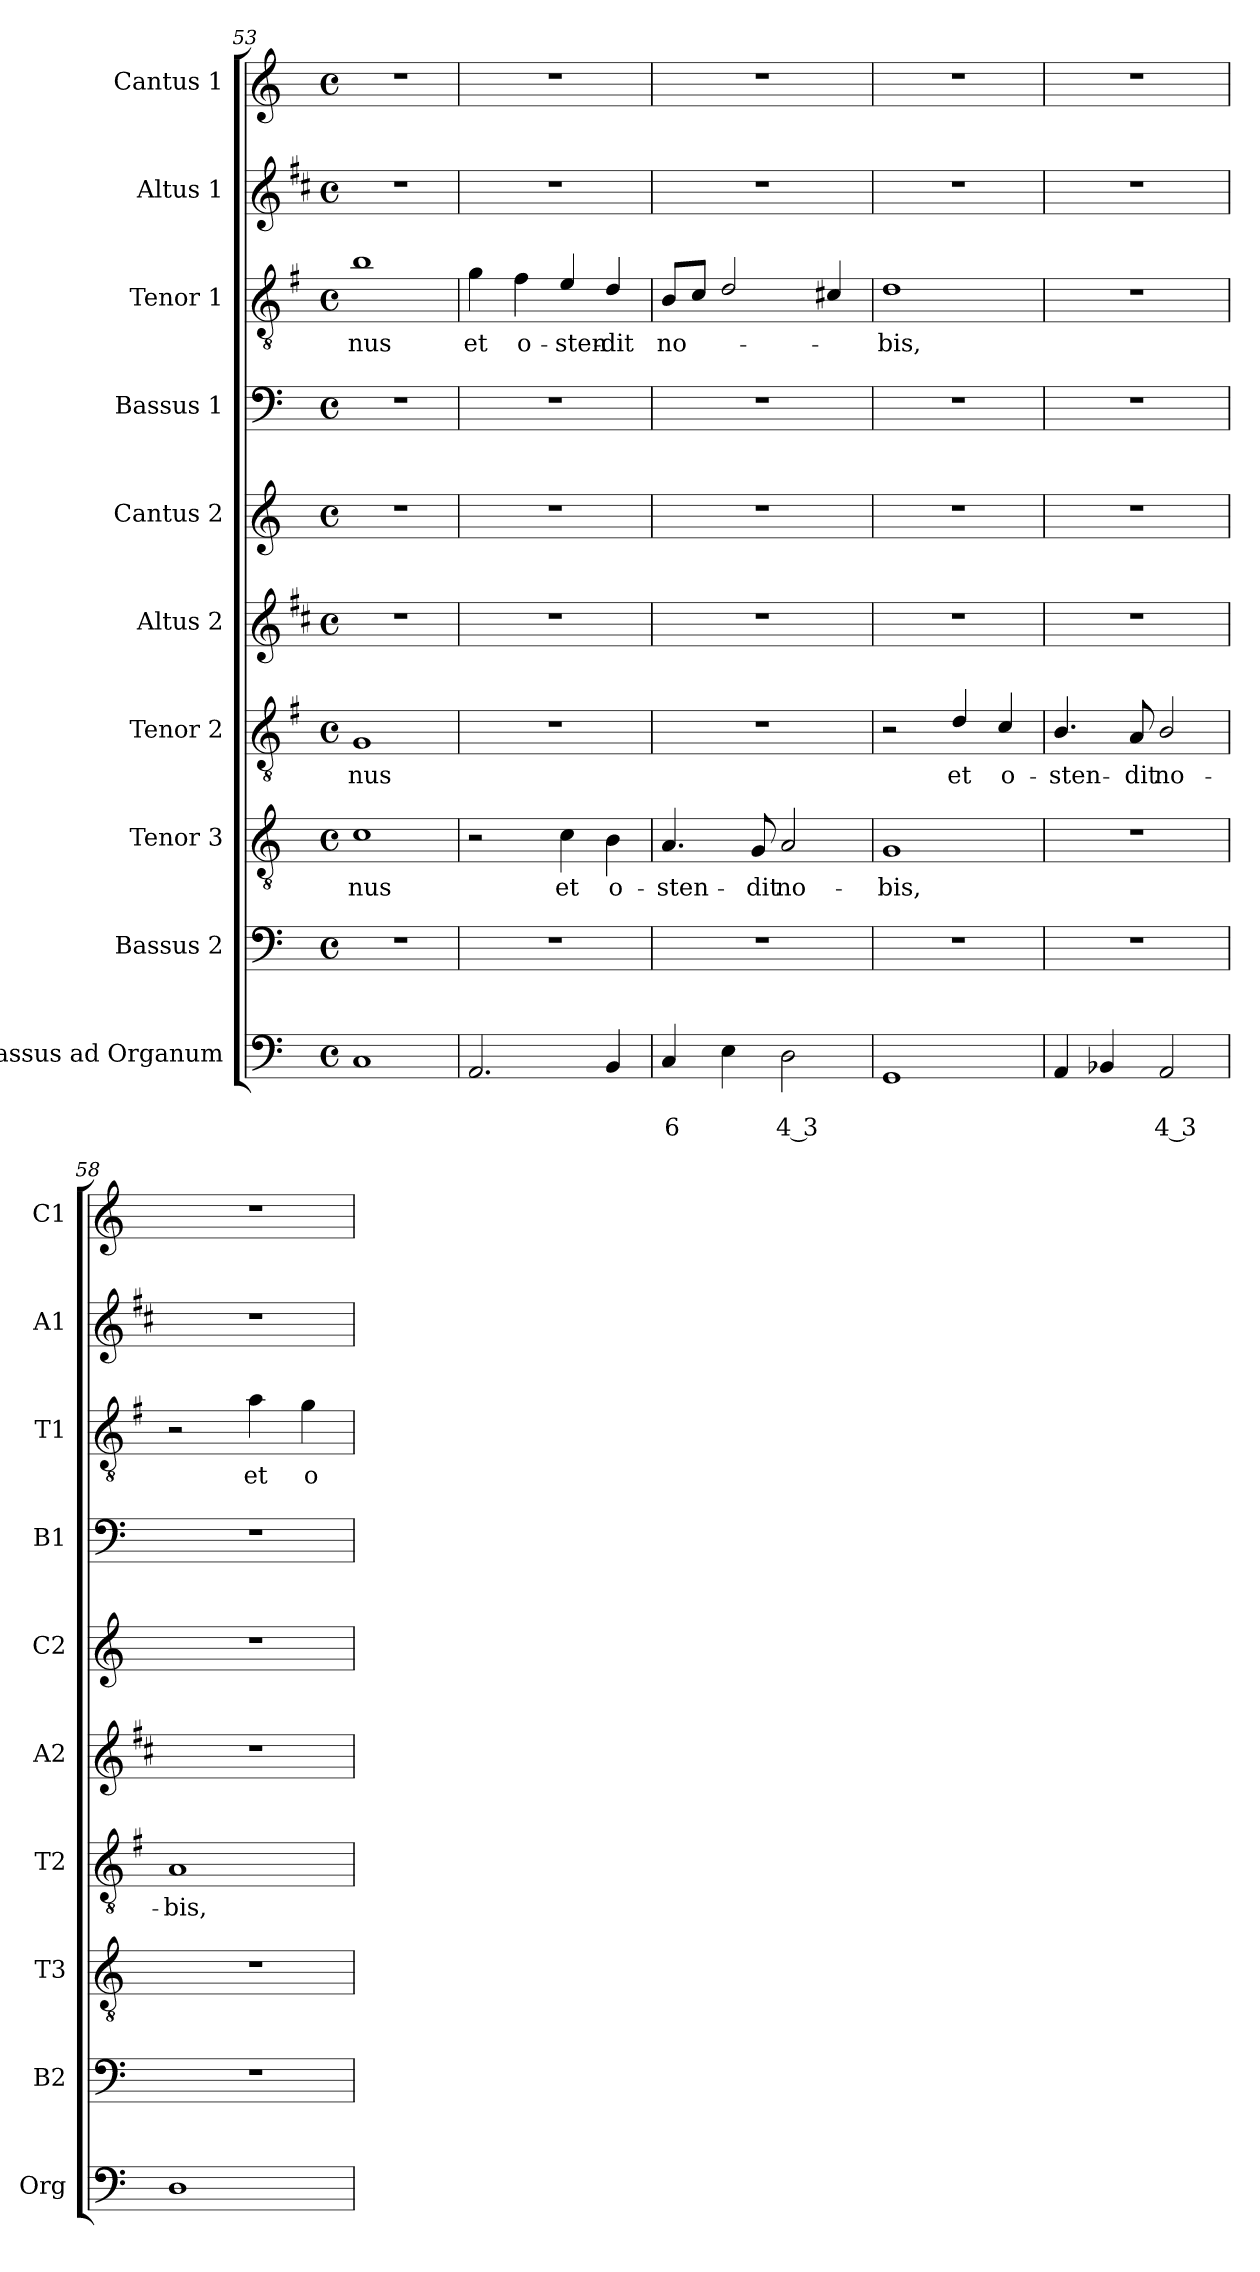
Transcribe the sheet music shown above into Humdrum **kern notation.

**kern	**text	**text	**kern	**kern	**text	**kern	**text	**kern	**kern	**kern	**kern	**text	**kern	**kern
*part10	*part10	*part10	*part9	*part8	*part8	*part7	*part7	*part6	*part5	*part4	*part3	*part3	*part2	*part1
*staff10	*staff10	*staff10	*staff9	*staff8	*staff8	*staff7	*staff7	*staff6	*staff5	*staff4	*staff3	*staff3	*staff2	*staff1
*I"Bassus ad Organum	*	*	*I"Bassus 2	*I"Tenor 3	*	*I"Tenor 2	*	*I"Altus 2	*I"Cantus 2	*I"Bassus 1	*I"Tenor 1	*	*I"Altus 1	*I"Cantus 1
*I'Org	*	*	*I'B2	*I'T3	*	*I'T2	*	*I'A2	*I'C2	*I'B1	*I'T1	*	*I'A1	*I'C1
*clefF4	*	*	*clefF4	*clefGv2	*	*clefGv2	*	*clefG2	*clefG2	*clefF4	*clefGv2	*	*clefG2	*clefG2
*	*	*	*	*	*	*ITrd4c7	*	*ITrd1c2	*	*	*ITrd4c7	*	*ITrd1c2	*
*k[]	*	*	*k[]	*k[]	*	*k[]	*	*k[]	*k[]	*k[]	*k[]	*	*k[]	*k[]
*C:	*	*	*C:	*C:	*	*C:	*	*C:	*C:	*C:	*C:	*	*C:	*C:
*M4/4	*	*	*M4/4	*M4/4	*	*M4/4	*	*M4/4	*M4/4	*M4/4	*M4/4	*	*M4/4	*M4/4
*met(c)	*	*	*met(c)	*met(c)	*	*met(c)	*	*met(c)	*met(c)	*met(c)	*met(c)	*	*met(c)	*met(c)
=53	=53	=53	=53	=53	=53	=53	=53	=53	=53	=53	=53	=53	=53	=53
!	!	!	!	!	!LO:LY:b	!	!LO:LY:b	!	!	!	!	!LO:LY:b	!	!
1C	.	.	1r	1c	-nus	1C	-nus	1r	1r	1r	1e	-nus	1r	1r
=54	=54	=54	=54	=54	=54	=54	=54	=54	=54	=54	=54	=54	=54	=54
!	!	!	!	!	!	!	!	!	!	!	!	!LO:LY:b	!	!
2.AA/	.	.	1r	2r	.	1r	.	1r	1r	1r	4c\	et	1r	1r
!	!	!	!	!	!	!	!	!	!	!	!	!LO:LY:b	!	!
.	.	.	.	.	.	.	.	.	.	.	4B\	o-	.	.
!	!	!	!	!	!LO:LY:b	!	!	!	!	!	!	!LO:LY:b	!	!
.	.	.	.	4c\	et	.	.	.	.	.	4A/	-sten-	.	.
!	!	!	!	!	!LO:LY:b	!	!	!	!	!	!	!LO:LY:b	!	!
4BB/	.	.	.	4B\	o-	.	.	.	.	.	4G/	-dit	.	.
=55	=55	=55	=55	=55	=55	=55	=55	=55	=55	=55	=55	=55	=55	=55
!	!	!LO:LY:b	!	!	!LO:LY:b	!	!	!	!	!	!	!LO:LY:b	!	!
4C/	.	6	1r	4.A/	-sten-	1r	.	1r	1r	1r	8E/L	no-	1r	1r
.	.	.	.	.	.	.	.	.	.	.	8F/J	.	.	.
4E\	.	.	.	.	.	.	.	.	.	.	2G/	.	.	.
!	!	!	!	!	!LO:LY:b	!	!	!	!	!	!	!	!	!
.	.	.	.	8G/	-dit	.	.	.	.	.	.	.	.	.
!	!	!LO:LY:b	!	!	!LO:LY:b	!	!	!	!	!	!	!	!	!
2D\	.	4 3	.	2A/	no-	.	.	.	.	.	.	.	.	.
.	.	.	.	.	.	.	.	.	.	.	4F#X/	.	.	.
=56	=56	=56	=56	=56	=56	=56	=56	=56	=56	=56	=56	=56	=56	=56
!	!	!	!	!	!LO:LY:b	!	!	!	!	!	!	!LO:LY:b	!	!
1GG	.	.	1r	1G	-bis,	2r	.	1r	1r	1r	1G	-bis,	1r	1r
!	!	!	!	!	!	!	!LO:LY:b	!	!	!	!	!	!	!
.	.	.	.	.	.	4G/	et	.	.	.	.	.	.	.
!	!	!	!	!	!	!	!LO:LY:b	!	!	!	!	!	!	!
.	.	.	.	.	.	4F/	o-	.	.	.	.	.	.	.
=57	=57	=57	=57	=57	=57	=57	=57	=57	=57	=57	=57	=57	=57	=57
!	!	!	!	!	!	!	!LO:LY:b	!	!	!	!	!	!	!
4AA/	.	.	1r	1r	.	4.E/	-sten-	1r	1r	1r	1r	.	1r	1r
4BB-X/	.	.	.	.	.	.	.	.	.	.	.	.	.	.
!	!	!	!	!	!	!	!LO:LY:b	!	!	!	!	!	!	!
.	.	.	.	.	.	8D/	-dit	.	.	.	.	.	.	.
!	!	!LO:LY:b	!	!	!	!	!LO:LY:b	!	!	!	!	!	!	!
2AA/	.	4 3	.	.	.	2E/	no-	.	.	.	.	.	.	.
!!LO:LB:g=z
=58	=58	=58	=58	=58	=58	=58	=58	=58	=58	=58	=58	=58	=58	=58
!	!	!	!	!	!	!	!LO:LY:b	!	!	!	!	!	!	!
1D	.	.	1r	1r	.	1D	-bis,	1r	1r	1r	2r	.	1r	1r
!	!	!	!	!	!	!	!	!	!	!	!	!LO:LY:b	!	!
.	.	.	.	.	.	.	.	.	.	.	4d\	et	.	.
!	!	!	!	!	!	!	!	!	!	!	!	!LO:LY:b	!	!
.	.	.	.	.	.	.	.	.	.	.	4c\	o-	.	.
=	=	=	=	=	=	=	=	=	=	=	=	=	=	=
*-	*-	*-	*-	*-	*-	*-	*-	*-	*-	*-	*-	*-	*-	*-
